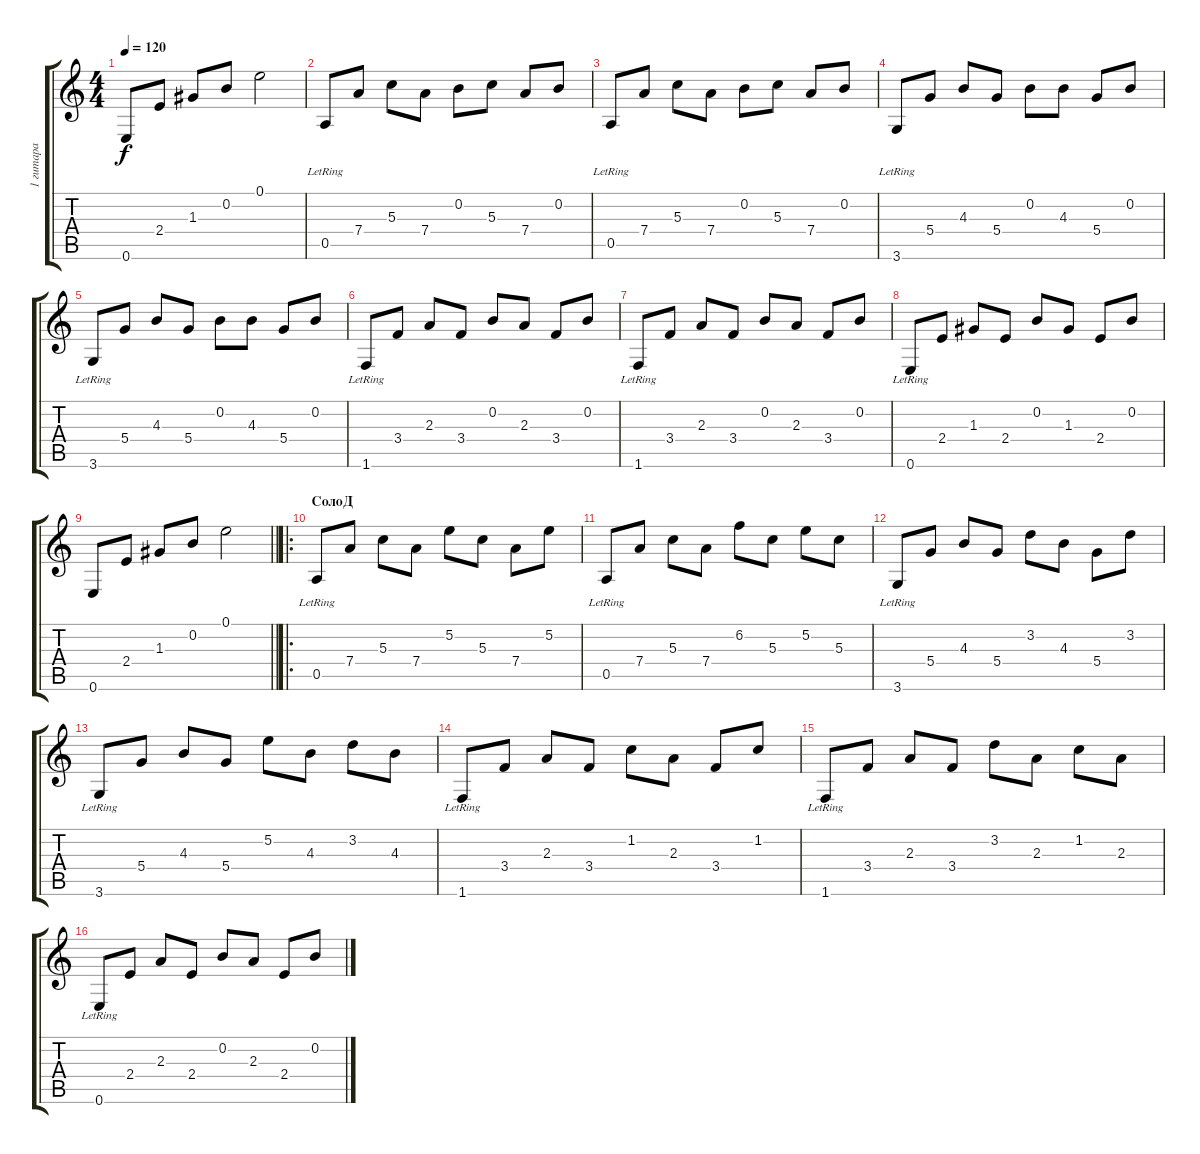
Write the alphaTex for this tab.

\track ("1 гитара" "1 гитара") {instrument distortionguitar}
\staff {score tabs}
\tuning (E4 B3 G3 D3 A2 E2) {hide}
\ts (4 4)
\tempo 120
\clef g2
\ks c
0.6.8{dy f} 2.4.8 1.3.8 0.2.8 0.1.2 |
0.5{lr}.8 7.4.8 5.3.8 7.4.8 0.2.8 5.3.8 7.4.8 0.2.8 |
0.5{lr}.8 7.4.8 5.3.8 7.4.8 0.2.8 5.3.8 7.4.8 0.2.8 |
3.6{lr}.8 5.4.8 4.3.8 5.4.8 0.2.8 4.3.8 5.4.8 0.2.8 |
3.6{lr}.8 5.4.8 4.3.8 5.4.8 0.2.8 4.3.8 5.4.8 0.2.8 |
1.6{lr}.8 3.4.8 2.3.8 3.4.8 0.2.8 2.3.8 3.4.8 0.2.8 |
1.6{lr}.8 3.4.8 2.3.8 3.4.8 0.2.8 2.3.8 3.4.8 0.2.8 |
0.6{lr}.8 2.4.8 1.3.8 2.4.8 0.2.8 1.3.8 2.4.8 0.2.8 |
\barLineRight lightlight
0.6.8 2.4.8 1.3.8 0.2.8 0.1.2 |
\ro
\section ("" "СолоД")
0.5{lr}.8 7.4.8 5.3.8 7.4.8 5.2.8 5.3.8 7.4.8 5.2.8 |
0.5{lr}.8 7.4.8 5.3.8 7.4.8 6.2.8 5.3.8 5.2.8 5.3.8 |
3.6{lr}.8 5.4.8 4.3.8 5.4.8 3.2.8 4.3.8 5.4.8 3.2.8 |
3.6{lr}.8 5.4.8 4.3.8 5.4.8 5.2.8 4.3.8 3.2.8 4.3.8 |
1.6{lr}.8 3.4.8 2.3.8 3.4.8 1.2.8 2.3.8 3.4.8 1.2.8 |
1.6{lr}.8 3.4.8 2.3.8 3.4.8 3.2.8 2.3.8 1.2.8 2.3.8 |
0.6{lr}.8 2.4.8 2.3.8 2.4.8 0.2.8 2.3.8 2.4.8 0.2.8
